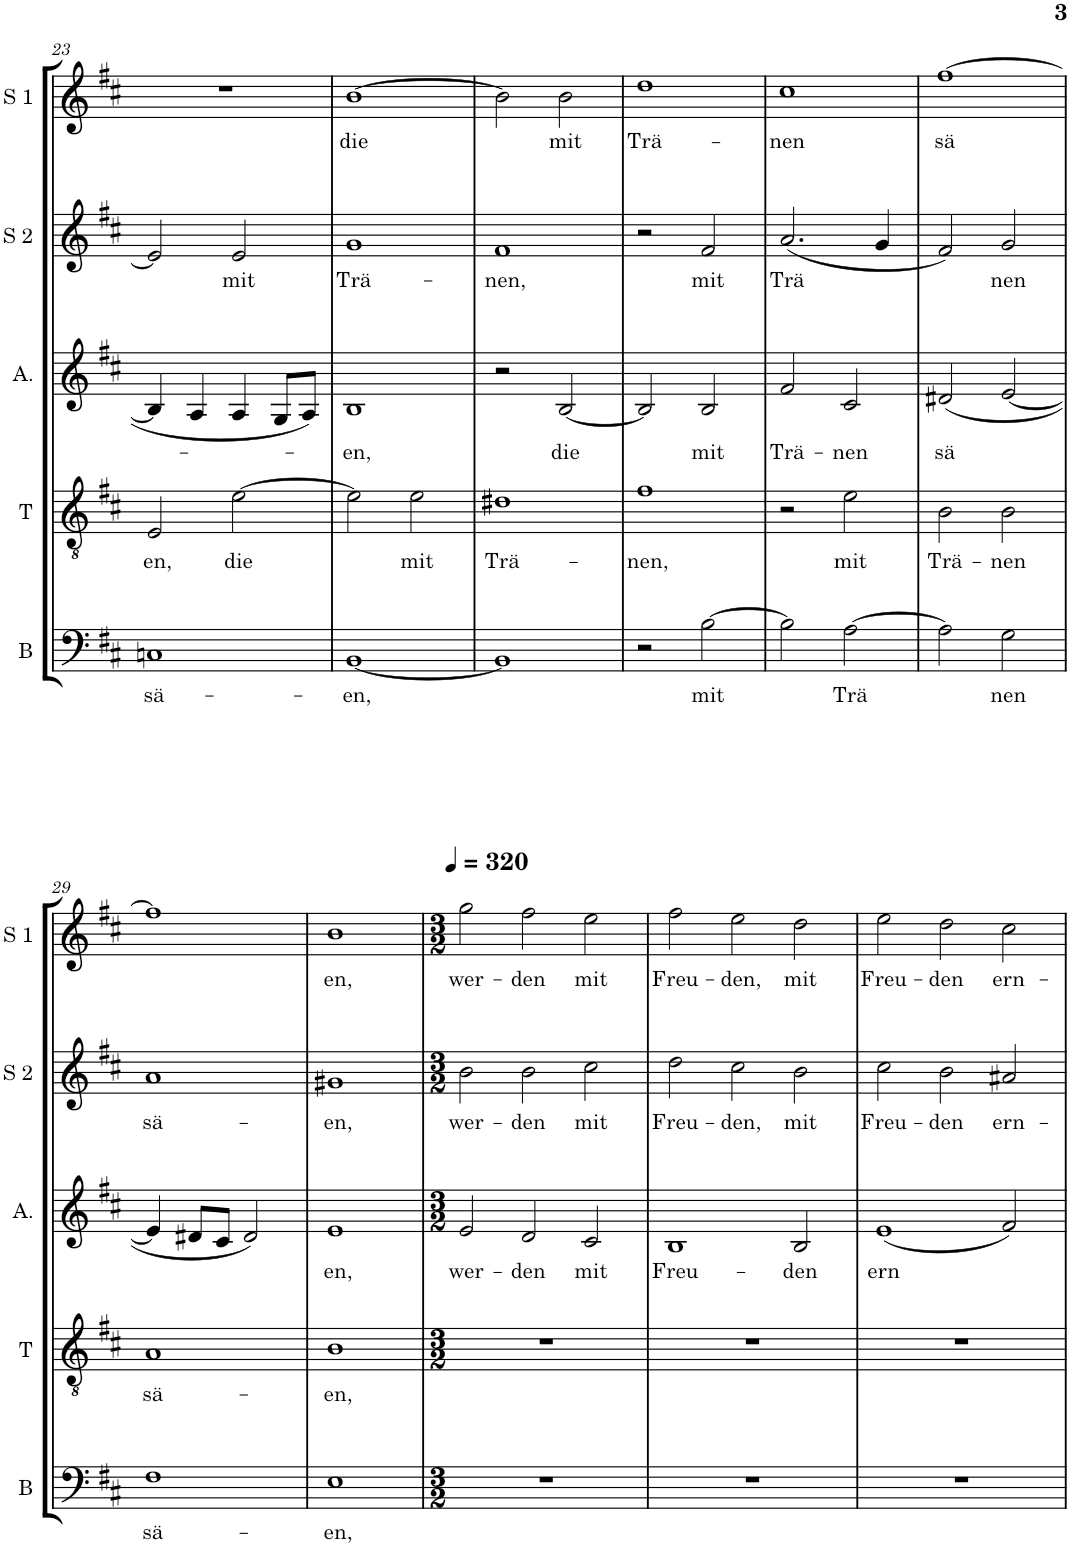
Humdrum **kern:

**kern	**text	**kern	**text	**kern	**text	**kern	**text	**kern	**text
*part5	*part5	*part4	*part4	*part3	*part3	*part2	*part2	*part1	*part1
*staff5	*staff5	*staff4	*staff4	*staff3	*staff3	*staff2	*staff2	*staff1	*staff1
*I"Baß	*	*I"Tenor	*	*I"Alt	*	*I"Sopran 2	*	*I"Sopran 1	*
*I'B	*	*I'T	*	*I'A.	*	*I'S 2	*	*I'S 1	*
!!LO:PB:g=z
*clefF4	*	*clefGv2	*	*clefG2	*	*clefG2	*	*clefG2	*
*k[f#c#]	*	*k[f#c#]	*	*k[f#c#]	*	*k[f#c#]	*	*k[f#c#]	*
*D:	*	*D:	*	*D:	*	*D:	*	*D:	*
*M2/2	*	*M2/2	*	*M2/2	*	*M2/2	*	*M2/2	*
*met(c|)	*	*met(c|)	*	*met(c|)	*	*met(c|)	*	*met(c|)	*
=23	=23	=23	=23	=23	=23	=23	=23	=23	=23
!	!LO:LY:b	!	!LO:LY:b	!	!	!	!	!	!
1Cn	sä-	2E/	en,	4B/]	.	2e/]	.	1r	.
.	.	.	.	4A/	.	.	.	.	.
!	!	!	!LO:LY:b	!	!	!	!LO:LY:b	!	!
.	.	[2e\	die	4A/	.	2e/	mit	.	.
.	.	.	.	8G/L	.	.	.	.	.
.	.	.	.	8A/J	.	.	.	.	.
=24	=24	=24	=24	=24	=24	=24	=24	=24	=24
!	!LO:LY:b	!	!	!	!LO:LY:b	!	!LO:LY:b	!	!LO:LY:b
[1BB	-en,	2e\]	.	1B	-en,	1g	Trä-	[1b	die
!	!	!	!LO:LY:b	!	!	!	!	!	!
.	.	2e\	mit	.	.	.	.	.	.
=25	=25	=25	=25	=25	=25	=25	=25	=25	=25
!	!	!	!LO:LY:b	!	!	!	!LO:LY:b	!	!
1BB]	.	1d#X	Trä-	2r	.	1f#	-nen,	2b\]	.
!	!	!	!	!	!LO:LY:b	!	!	!	!LO:LY:b
.	.	.	.	[2B/	die	.	.	2b\	mit
=26	=26	=26	=26	=26	=26	=26	=26	=26	=26
!	!	!	!LO:LY:b	!	!	!	!	!	!LO:LY:b
2r	.	1f#	-nen,	2B/]	.	2r	.	1dd	Trä-
!	!LO:LY:b	!	!	!	!LO:LY:b	!	!LO:LY:b	!	!
[2B\	mit	.	.	2B/	mit	2f#/	mit	.	.
=27	=27	=27	=27	=27	=27	=27	=27	=27	=27
!	!	!	!	!	!LO:LY:b	!	!LO:LY:b	!	!LO:LY:b
2B\]	.	2r	.	2f#/	Trä-	(<2.a/	Trä	1cc#	-nen
!	!LO:LY:b	!	!LO:LY:b	!	!LO:LY:b	!	!	!	!
[2A\	Trä	2e\	mit	2c#/	-nen	.	.	.	.
.	.	.	.	.	.	4g/	.	.	.
=28	=28	=28	=28	=28	=28	=28	=28	=28	=28
!	!	!	!LO:LY:b	!	!LO:LY:b	!	!	!	!LO:LY:b
2A\]	.	2B\	Trä-	(<2d#X/	sä	2f#/)	.	[1ff#	sä
!	!LO:LY:b	!	!LO:LY:b	!	!	!	!LO:LY:b	!	!
2G\	nen	2B\	-nen	[2e/	.	2g/	nen	.	.
!!LO:LB:g=z
=29	=29	=29	=29	=29	=29	=29	=29	=29	=29
!	!LO:LY:b	!	!LO:LY:b	!	!	!	!LO:LY:b	!	!
1F#	sä-	1A	sä-	4e/]	.	1a	sä-	1ff#]	.
.	.	.	.	8d#X/L	.	.	.	.	.
.	.	.	.	8c#/J	.	.	.	.	.
.	.	.	.	2d#/)	.	.	.	.	.
=30	=30	=30	=30	=30	=30	=30	=30	=30	=30
!	!LO:LY:b	!	!LO:LY:b	!	!LO:LY:b	!	!LO:LY:b	!	!LO:LY:b
1E	-en,	1B	-en,	1e	en,	1g#X	-en,	1b	en,
=31	=31	=31	=31	=31	=31	=31	=31	=31	=31
*M3/2	*	*M3/2	*	*M3/2	*	*M3/2	*	*M3/2	*
*	*	*	*	*	*	*	*	*MM320	*
!	!	!	!	!	!LO:LY:b	!	!LO:LY:b	!	!LO:LY:b
1.r	.	1.r	.	2e/	wer-	2b\	wer-	2gg\	wer-
!	!	!	!	!	!LO:LY:b	!	!LO:LY:b	!	!LO:LY:b
.	.	.	.	2d/	-den	2b\	-den	2ff#\	-den
!	!	!	!	!	!LO:LY:b	!	!LO:LY:b	!	!LO:LY:b
.	.	.	.	2c#/	mit	2cc#\	mit	2ee\	mit
=32	=32	=32	=32	=32	=32	=32	=32	=32	=32
!	!	!	!	!	!LO:LY:b	!	!LO:LY:b	!	!LO:LY:b
1.r	.	1.r	.	1B	Freu-	2dd\	Freu-	2ff#\	Freu-
!	!	!	!	!	!	!	!LO:LY:b	!	!LO:LY:b
.	.	.	.	.	.	2cc#\	-den,	2ee\	-den,
!	!	!	!	!	!LO:LY:b	!	!LO:LY:b	!	!LO:LY:b
.	.	.	.	2B/	-den	2b\	mit	2dd\	mit
=33	=33	=33	=33	=33	=33	=33	=33	=33	=33
!	!	!	!	!	!LO:LY:b	!	!LO:LY:b	!	!LO:LY:b
1.r	.	1.r	.	(<1e	ern	2cc#\	Freu-	2ee\	Freu-
!	!	!	!	!	!	!	!LO:LY:b	!	!LO:LY:b
.	.	.	.	.	.	2b\	-den	2dd\	-den
!	!	!	!	!	!	!	!LO:LY:b	!	!LO:LY:b
.	.	.	.	2f#/)	.	2a#X/	ern-	2cc#\	ern-
=	=	=	=	=	=	=	=	=	=
*-	*-	*-	*-	*-	*-	*-	*-	*-	*-
